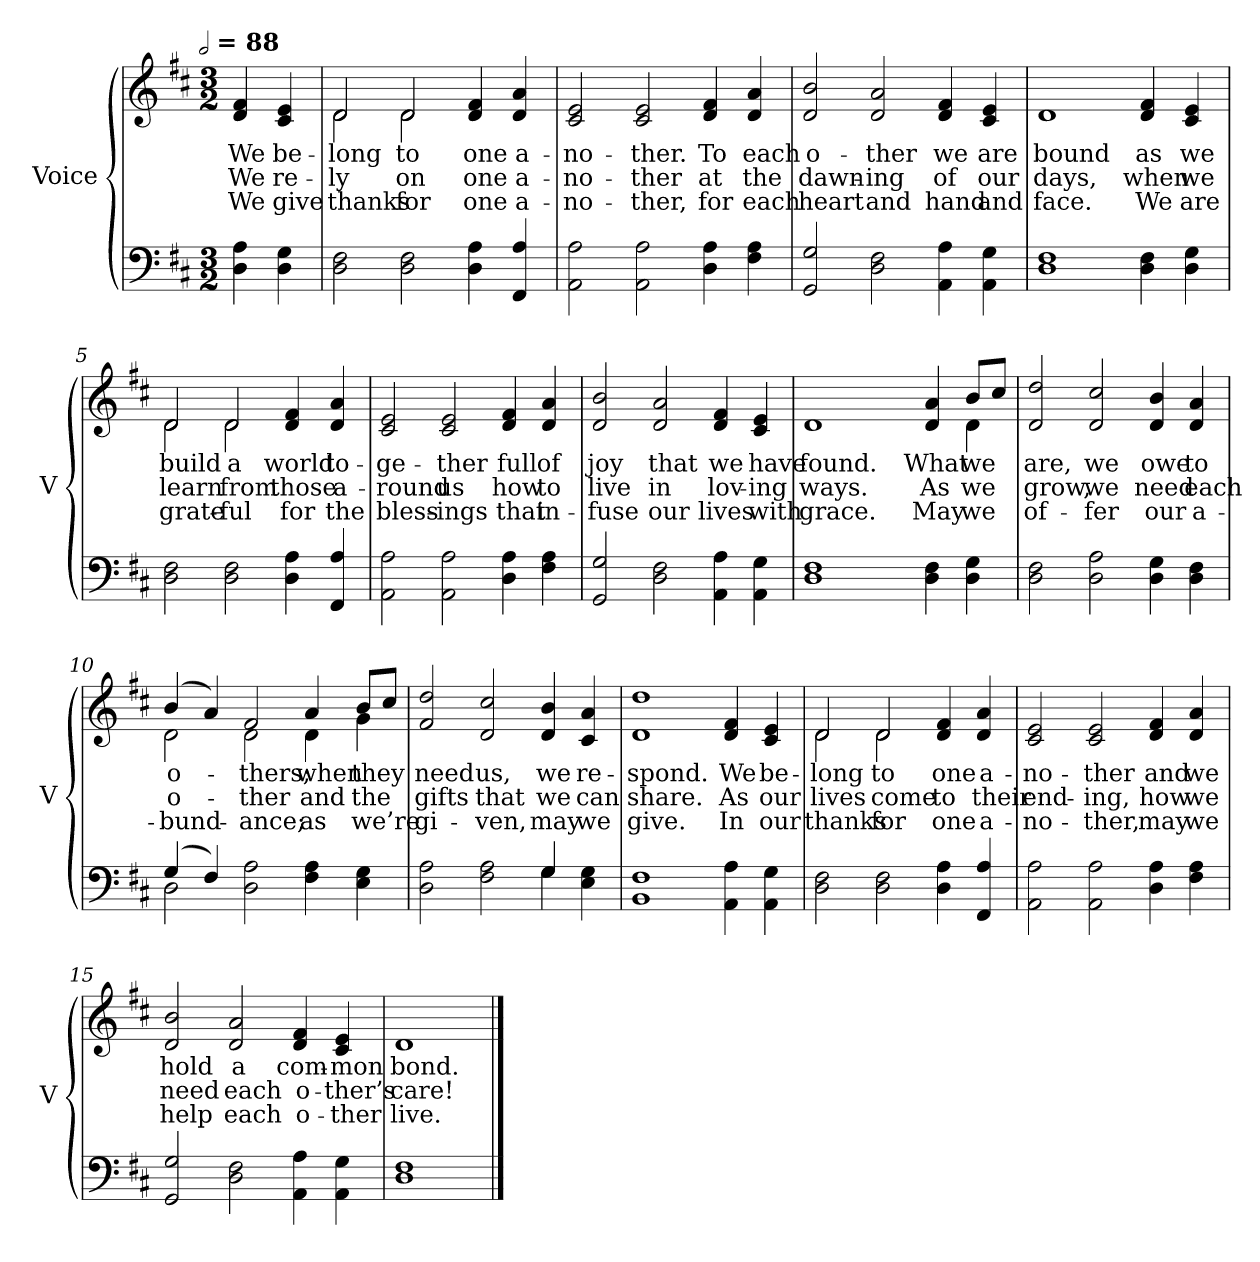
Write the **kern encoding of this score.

**kern	**kern	**text	**text	**text
*part2	*part1	*part1	*part1	*part1
*staff2	*staff1	*staff1	*staff1	*staff1
*I"Voice	*I"Voice	*	*	*
*I'V	*I'V	*	*	*
*clefF4	*clefG2	*	*	*
*k[f#c#]	*k[f#c#]	*	*	*
!!LO:TX:omd:t=[half] = 88
*M3/2	*M3/2	*	*	*
*MM176	*MM176	*	*	*
=	=	=	=	=
4D\ 4A\	4d/ 4f#/	We	We	We
4D\ 4G\	4c#/ 4e/	be-	re-	give
=1	=1	=1	=1	=1
*	*^	*	*	*
2D\ 2F#\	2d/	2d\	-long	-ly	thanks
2D\ 2F#\	2d/	2d\	to	on	for
4D\ 4A\	4d/ 4f#/	2ryy	one	one	one
4FF#/ 4A/	4d/ 4a/	.	a-	a-	a-
*	*v	*v	*	*	*
=2	=2	=2	=2	=2
2AA\ 2A\	2c#/ 2e/	-no-	-no-	-no-
2AA\ 2A\	2c#/ 2e/	-ther.	-ther	-ther,
4D\ 4A\	4d/ 4f#/	To	at	for
4F#\ 4A\	4d/ 4a/	each	the	each
=3	=3	=3	=3	=3
2GG/ 2G/	2d/ 2b/	o-	dawn-	heart
2D\ 2F#\	2d/ 2a/	-ther	-ing	and
4AA\ 4A\	4d/ 4f#/	we	of	hand
4AA\ 4G\	4c#/ 4e/	are	our	and
!!LO:LB:g=z
=4	=4	=4	=4	=4
1D 1F#	1d	bound	days,	face.
4D\ 4F#\	4d/ 4f#/	as	when	We
4D\ 4G\	4c#/ 4e/	we	we	are
=5	=5	=5	=5	=5
*	*^	*	*	*
2D\ 2F#\	2d/	2d\	build	learn	grate-
2D\ 2F#\	2d/	2d\	a	from	-ful
4D\ 4A\	4d/ 4f#/	2ryy	world	those	for
4FF#/ 4A/	4d/ 4a/	.	to-	a-	the
*	*v	*v	*	*	*
=6	=6	=6	=6	=6
2AA\ 2A\	2c#/ 2e/	-ge-	-round	bless-
2AA\ 2A\	2c#/ 2e/	-ther	us	-ings
4D\ 4A\	4d/ 4f#/	full	how	that
4F#\ 4A\	4d/ 4a/	of	to	in-
=7	=7	=7	=7	=7
2GG/ 2G/	2d/ 2b/	joy	live	-fuse
2D\ 2F#\	2d/ 2a/	that	in	our
4AA\ 4A\	4d/ 4f#/	we	lov-	lives
4AA\ 4G\	4c#/ 4e/	have	-ing	with
!!LO:LB:g=z
=8	=8	=8	=8	=8
*	*^	*	*	*
1D 1F#	1d	2ryy	found.	ways.	grace.
.	.	2ryy	.	.	.
4D\ 4F#\	4d/ 4a/	4ryy	What	As	May
4D\ 4G\	8bL	4d\	we	we	we
.	8cc#J	.	.	.	.
*	*v	*v	*	*	*
=9	=9	=9	=9	=9
2D\ 2F#\	2d/ 2dd/	are,	grow,	of-
2D\ 2A\	2d/ 2cc#/	we	we	-fer
4D\ 4G\	4d/ 4b/	owe	need	our
4D\ 4F#\	4d/ 4a/	to	each	a-
=10	=10	=10	=10	=10
*^	*^	*	*	*
(>4G/	2D\	(>4b/	2d\	o-	o-	-bund-
4F#/)	.	4a/)	.	.	.	.
1ryy	2D\ 2A\	2f#	2d\	-thers;	-ther	-ance;
.	4F#\ 4A\	4a	4d\	when	and	as
.	4E\ 4G\	8bL	4g\	they	the	we’re
.	.	8cc#J	.	.	.	.
*	*	*v	*v	*	*	*
=11	=11	=11	=11	=11	=11
2D\ 2A\	2ryy	2f#/ 2dd/	need	-gifts	gi-
2F#\ 2A\	2ryy	2d/ 2cc#/	us,	that	-ven,
4G/	4G	4d/ 4b/	we	we	may
4E 4G	4ryy	4c#/ 4a/	re-	can	we
*v	*v	*	*	*	*
!!LO:LB:g=z
=12	=12	=12	=12	=12
1BB 1F#	1d 1dd	-spond.	share.	give.
4AA\ 4A\	4d/ 4f#/	We	As	In
4AA\ 4G\	4c# 4e	be-	our	our
=13	=13	=13	=13	=13
*	*^	*	*	*
2D\ 2F#\	2d/	2d\	-long	lives	thanks
2D\ 2F#\	2d/	2d\	to	come	for
4D\ 4A\	4d/ 4f#/	2ryy	one	to	one
4FF#/ 4A/	4d/ 4a/	.	a-	their	a-
*	*v	*v	*	*	*
=14	=14	=14	=14	=14
2AA\ 2A\	2c#/ 2e/	-no-	end-	-no-
2AA\ 2A\	2c#/ 2e/	-ther	-ing,	-ther,
4D\ 4A\	4d/ 4f#/	and	how	may
4F#\ 4A\	4d/ 4a/	we	we	we
=15	=15	=15	=15	=15
2GG/ 2G/	2d/ 2b/	hold	need	help
2D\ 2F#\	2d/ 2a/	a	each	each
4AA\ 4A\	4d/ 4f#/	com-	o-	o-
4AA\ 4G\	4c# 4e	-mon	-ther’s	-ther
=16	=16	=16	=16	=16
1D 1F#	1d	bond.	care!	live.
==	==	==	==	==
*-	*-	*-	*-	*-
